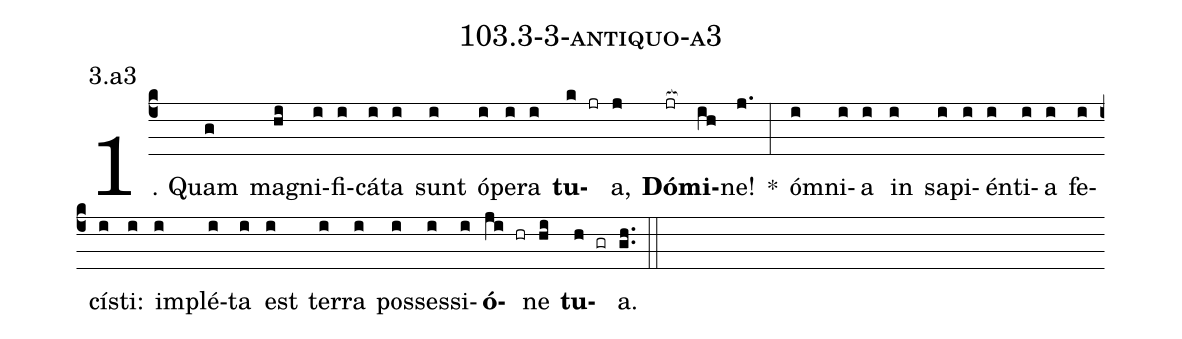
name: 103.3-3-antiquo-a3;
annotation: 3.a3;
%%
(c4)1. Quam(g) ma(hi)gni(i)fi(i)cá(i)ta(i) sunt(i) ó(i)pe(i)ra(i) <b>tu</b>(k jr)a,(j) <b>Dó</b>(jr[ocb:1{])<b>mi</b>(ih[ocb:0}])ne!(j.) *(:) óm(i)ni(i)a(i) in(i) sa(i)pi(i)én(i)ti(i)a(i) fe(i)cís(i)ti:(i) im(i)plé(i)ta(i) est(i) ter(i)ra(i) pos(i)ses(i)si(i)<b>ó</b>(ji hr)ne(hi) <b>tu</b>(h gr)a.(gh..) (::)


%E(i) u(i) o(ji) u(hi) a(h) e.(gh..) (::)
